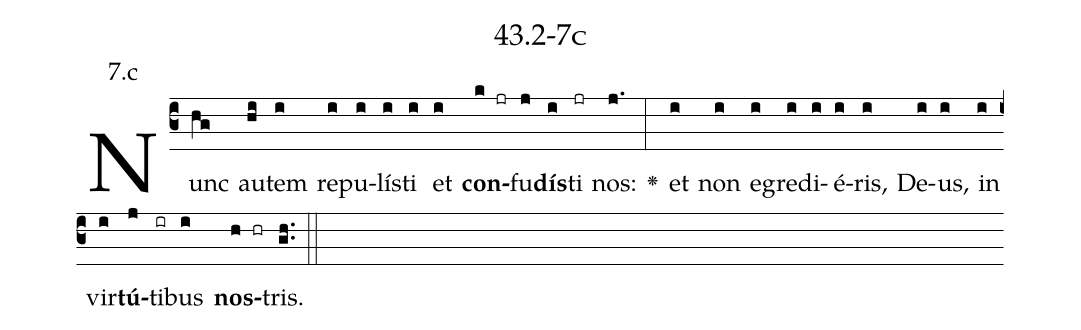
name: 43.2-7c;
annotation: 7.c;
%%
(c3)Nunc(hg) au(hi)tem(i) re(i)pu(i)lís(i)ti(i) et(i) <b>con</b>(k jr)fu(j)<b>dís</b>(i)ti(jr) nos:(j.) <v>\greheightstar</v>(:) et(i) non(i) e(i)gre(i)di(i)é(i)ris,(i) De(i)us,(i) in(i) vir(i)<b>tú</b>(j)ti(ir)bus(i) <b>nos</b>(h hr)tris.(gh..) (::)


%E(i) u(i) o(j) u(i) a(h) e.(gh..) (::)
